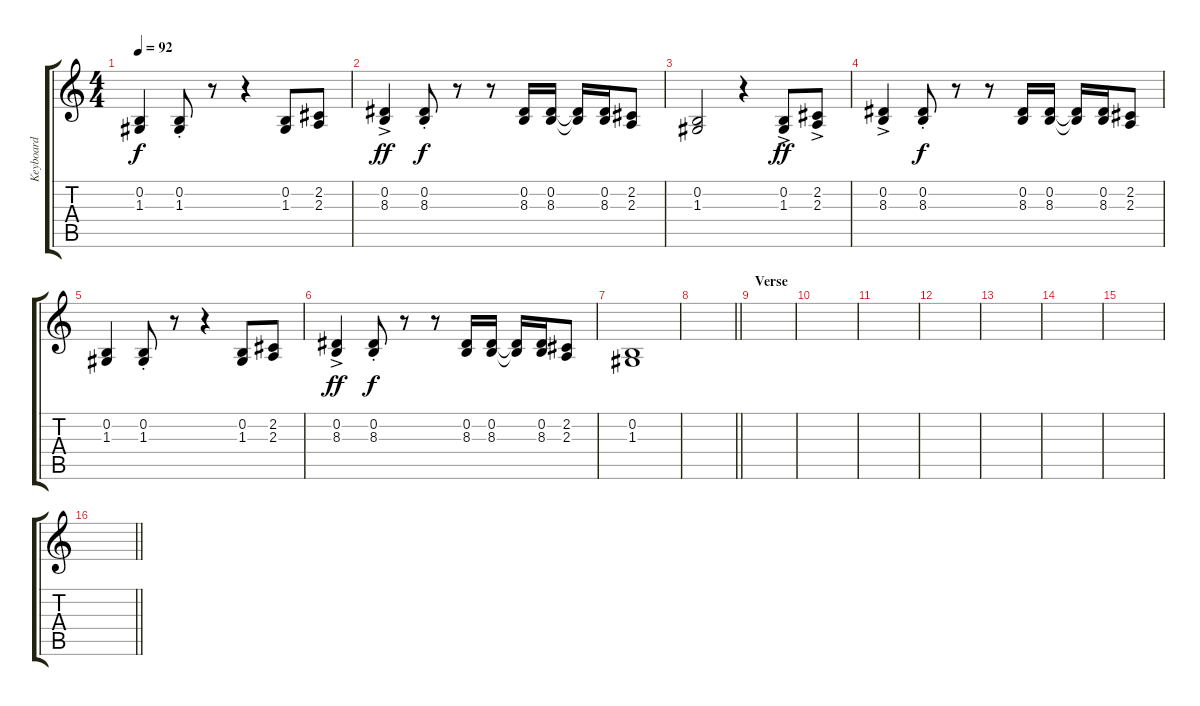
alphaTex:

\track ("Keyboard" "Keyboard") {instrument electricgrandpiano}
\staff {score tabs}
\tuning (E4 B3 G3 D3 A2 E2) {hide}
\ts (4 4)
\tempo 92
\clef g2
\ks c
(0.2 1.3).4{dy f} (0.2 1.3{st}).8 r.8 r.4 (0.2 1.3).8 (2.2 2.3).8 |
(0.2{ac} 8.3{ac}).4{dy ff} (0.2{st} 8.3{st}).8{dy f} r.8 r.8 (0.2 8.3).16 (0.2 8.3).16 (0.2{t} 8.3{t}).16 (0.2 8.3).16 (2.2 2.3).8 |
(0.2 1.3).2 r.4 (0.2{ac} 1.3{ac}).8{dy ff} (2.2{ac} 2.3{ac}).8 |
(0.2{ac} 8.3{ac}).4 (0.2{st} 8.3{st}).8{dy f} r.8 r.8 (0.2 8.3).16 (0.2 8.3).16 (0.2{t} 8.3{t}).16 (0.2 8.3).16 (2.2 2.3).8 |
(0.2 1.3).4 (0.2 1.3{st}).8 r.8 r.4 (0.2 1.3).8 (2.2 2.3).8 |
(0.2{ac} 8.3{ac}).4{dy ff} (0.2{st} 8.3{st}).8{dy f} r.8 r.8 (0.2 8.3).16 (0.2 8.3).16 (0.2{t} 8.3{t}).16 (0.2 8.3).16 (2.2 2.3).8 |
(0.2 1.3).1 |
\barLineRight lightlight
|
\section ("" "Verse")
|
|
|
|
|
|
|
\barLineRight lightlight
